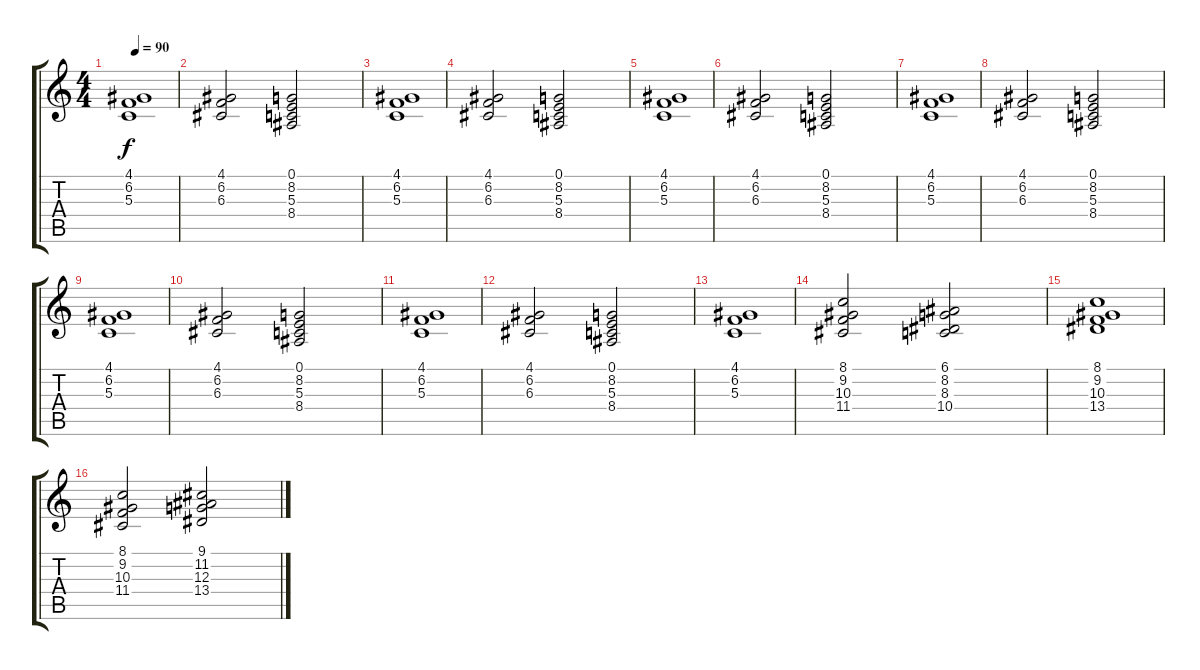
\track "" {instrument pad2warm}
\staff {score tabs}
\tuning (E4 B3 G3 D3 A2 E2) {hide}
\ts (4 4)
\tempo 90
\clef g2
\ks c
(4.1 6.2 5.3).1{dy f} |
(4.1 6.2 6.3).2 (0.1 8.2 5.3 8.4).2 |
(4.1 6.2 5.3).1 |
(4.1 6.2 6.3).2 (0.1 8.2 5.3 8.4).2 |
(4.1 6.2 5.3).1 |
(4.1 6.2 6.3).2 (0.1 8.2 5.3 8.4).2 |
(4.1 6.2 5.3).1 |
(4.1 6.2 6.3).2 (0.1 8.2 5.3 8.4).2 |
(4.1 6.2 5.3).1 |
(4.1 6.2 6.3).2 (0.1 8.2 5.3 8.4).2 |
(4.1 6.2 5.3).1 |
(4.1 6.2 6.3).2 (0.1 8.2 5.3 8.4).2 |
(4.1 6.2 5.3).1 |
(8.1 9.2 10.3 11.4).2 (6.1 8.2 8.3 10.4).2 |
(8.1 9.2 10.3 13.4).1 |
(8.1 9.2 10.3 11.4).2 (9.1 11.2 12.3 13.4).2
